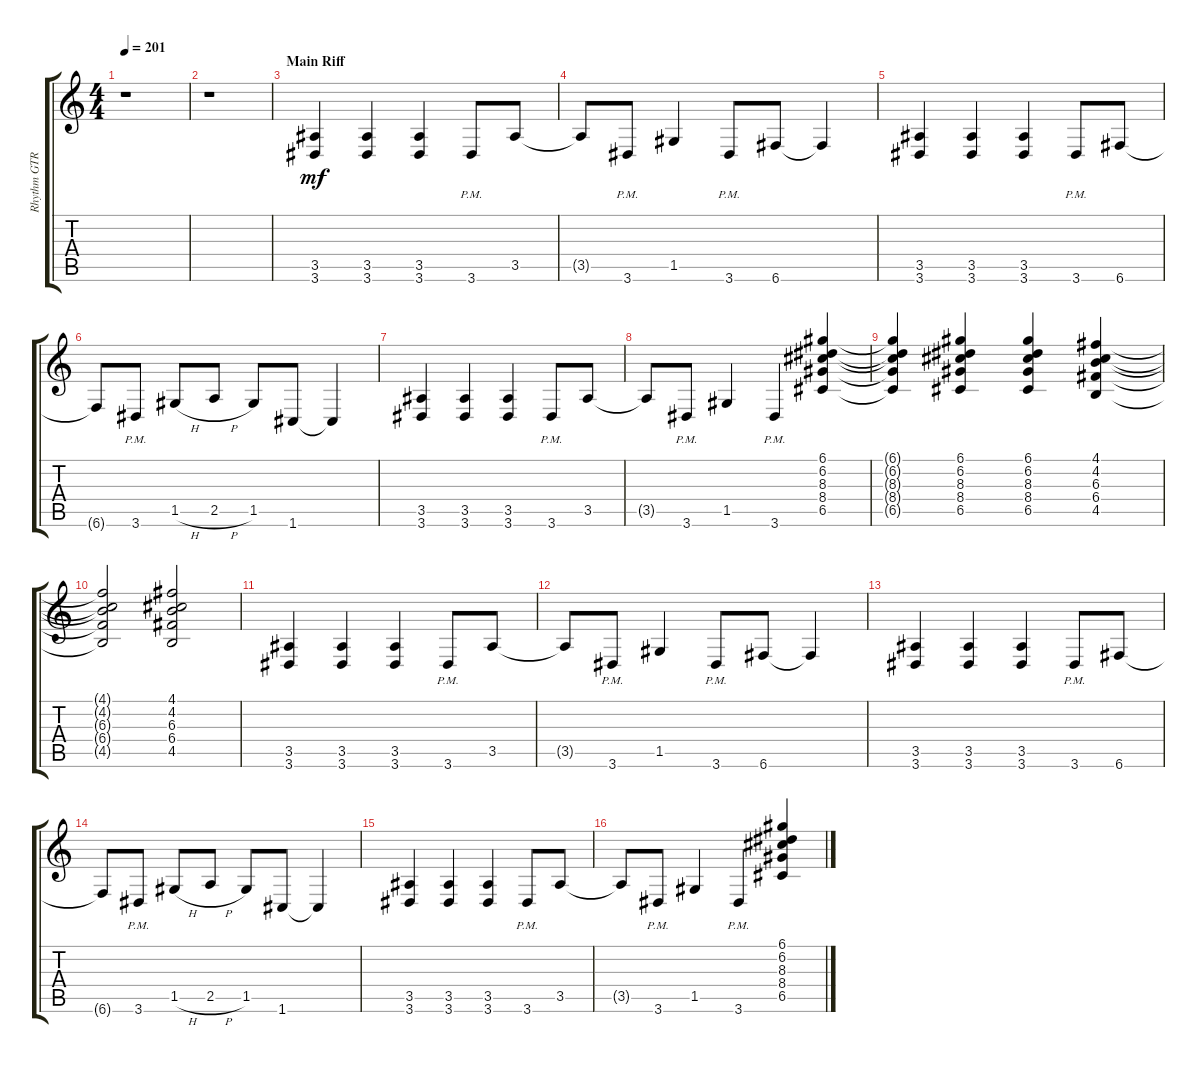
\track ("Rhythm GTR 2" "Rhythm GTR") {instrument distortionguitar}
\staff {score tabs}
\tuning (D4 A3 F3 C3 G2 C2) {hide}
\ts (4 4)
\tempo 201
\clef g2
\ks aminor
r.1{dy mf} |
r.1 |
\section ("" "Main Riff")
(3.5 3.6).4 (3.5 3.6).4 (3.5 3.6).4 3.6{pm}.8 3.5.8 |
3.5{t}.8 3.6{pm}.8 1.5.4 3.6{pm}.8 6.6.8 6.6{t}.4 |
(3.5 3.6).4 (3.5 3.6).4 (3.5 3.6).4 3.6{pm}.8 6.6.8 |
6.6{t}.8 3.6{pm}.8 1.5{h}.8 2.5{h}.8 1.5.8 1.6.8 1.6{t}.4 |
(3.5 3.6).4 (3.5 3.6).4 (3.5 3.6).4 3.6{pm}.8 3.5.8 |
3.5{t}.8 3.6{pm}.8 1.5.4 3.6{pm}.4 (6.1 6.2 8.3 8.4 6.5).4 |
(6.1{t} 6.2{t} 8.3{t} 8.4{t} 6.5{t}).4 (6.1 6.2 8.3 8.4 6.5).4 (6.1 6.2 8.3 8.4 6.5).4 (4.1 4.2 6.3 6.4 4.5).4 |
(4.1{t} 4.2{t} 6.3{t} 6.4{t} 4.5{t}).2 (4.1 4.2 6.3 6.4 4.5).2 |
(3.5 3.6).4 (3.5 3.6).4 (3.5 3.6).4 3.6{pm}.8 3.5.8 |
3.5{t}.8 3.6{pm}.8 1.5.4 3.6{pm}.8 6.6.8 6.6{t}.4 |
(3.5 3.6).4 (3.5 3.6).4 (3.5 3.6).4 3.6{pm}.8 6.6.8 |
6.6{t}.8 3.6{pm}.8 1.5{h}.8 2.5{h}.8 1.5.8 1.6.8 1.6{t}.4 |
(3.5 3.6).4 (3.5 3.6).4 (3.5 3.6).4 3.6{pm}.8 3.5.8 |
3.5{t}.8 3.6{pm}.8 1.5.4 3.6{pm}.4 (6.1 6.2 8.3 8.4 6.5).4
